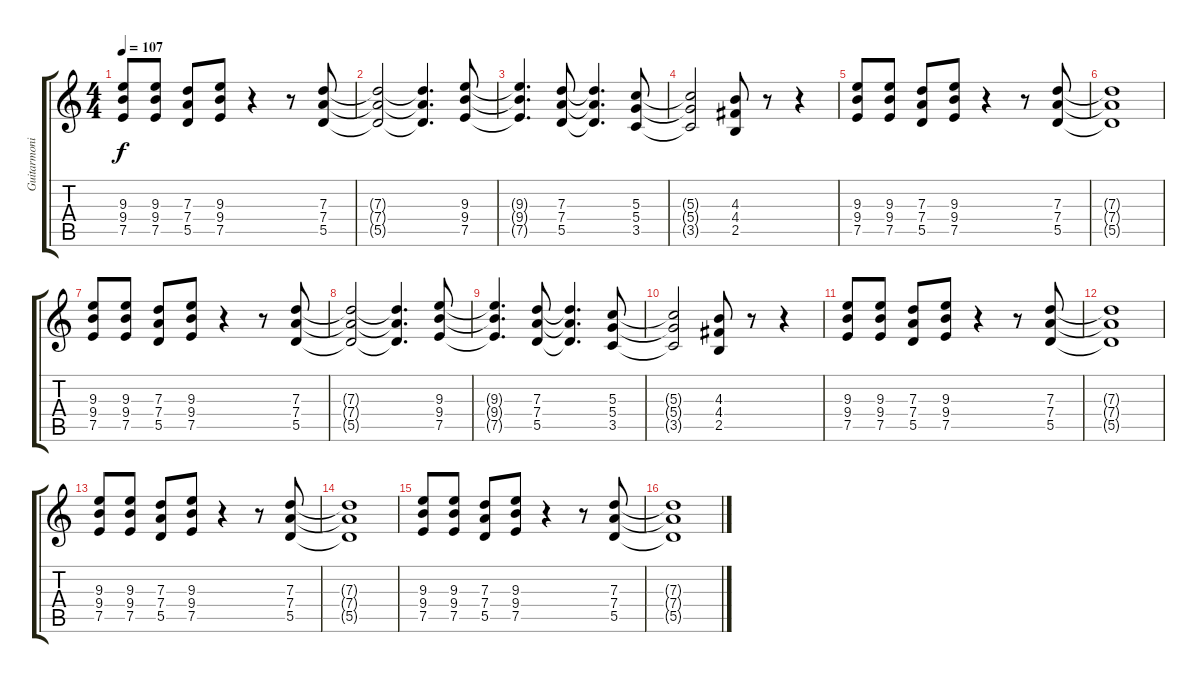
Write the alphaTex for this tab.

\track ("Guitarmonics - Hard" "Guitarmoni") {instrument acousticguitarsteel}
\staff {score tabs}
\tuning (E4 B3 G3 D3 A2 E2) {hide}
\ts (4 4)
\tempo 107
\clef g2
\ks c
(9.3 9.4 7.5).8{dy f} (9.3 9.4 7.5).8 (7.3 7.4 5.5).8 (9.3 9.4 7.5).8 r.4 r.8 (7.3 7.4 5.5).8 |
(7.3{t} 7.4{t} 5.5{t}).2 (7.3{t} 7.4{t} 5.5{t}).4{d} (9.3 9.4 7.5).8 |
(9.3{t} 9.4{t} 7.5{t}).4{d} (7.3 7.4 5.5).8 (7.3{t} 7.4{t} 5.5{t}).4{d} (5.3 5.4 3.5).8 |
(5.3{t} 5.4{t} 3.5{t}).2 (4.3 4.4 2.5).8 r.8 r.4 |
(9.3 9.4 7.5).8 (9.3 9.4 7.5).8 (7.3 7.4 5.5).8 (9.3 9.4 7.5).8 r.4 r.8 (7.3 7.4 5.5).8 |
(7.3{t} 7.4{t} 5.5{t}).1 |
(9.3 9.4 7.5).8 (9.3 9.4 7.5).8 (7.3 7.4 5.5).8 (9.3 9.4 7.5).8 r.4 r.8 (7.3 7.4 5.5).8 |
(7.3{t} 7.4{t} 5.5{t}).2 (7.3{t} 7.4{t} 5.5{t}).4{d} (9.3 9.4 7.5).8 |
(9.3{t} 9.4{t} 7.5{t}).4{d} (7.3 7.4 5.5).8 (7.3{t} 7.4{t} 5.5{t}).4{d} (5.3 5.4 3.5).8 |
(5.3{t} 5.4{t} 3.5{t}).2 (4.3 4.4 2.5).8 r.8 r.4 |
(9.3 9.4 7.5).8 (9.3 9.4 7.5).8 (7.3 7.4 5.5).8 (9.3 9.4 7.5).8 r.4 r.8 (7.3 7.4 5.5).8 |
(7.3{t} 7.4{t} 5.5{t}).1 |
(9.3 9.4 7.5).8 (9.3 9.4 7.5).8 (7.3 7.4 5.5).8 (9.3 9.4 7.5).8 r.4 r.8 (7.3 7.4 5.5).8 |
(7.3{t} 7.4{t} 5.5{t}).1 |
(9.3 9.4 7.5).8 (9.3 9.4 7.5).8 (7.3 7.4 5.5).8 (9.3 9.4 7.5).8 r.4 r.8 (7.3 7.4 5.5).8 |
(7.3{t} 7.4{t} 5.5{t}).1
